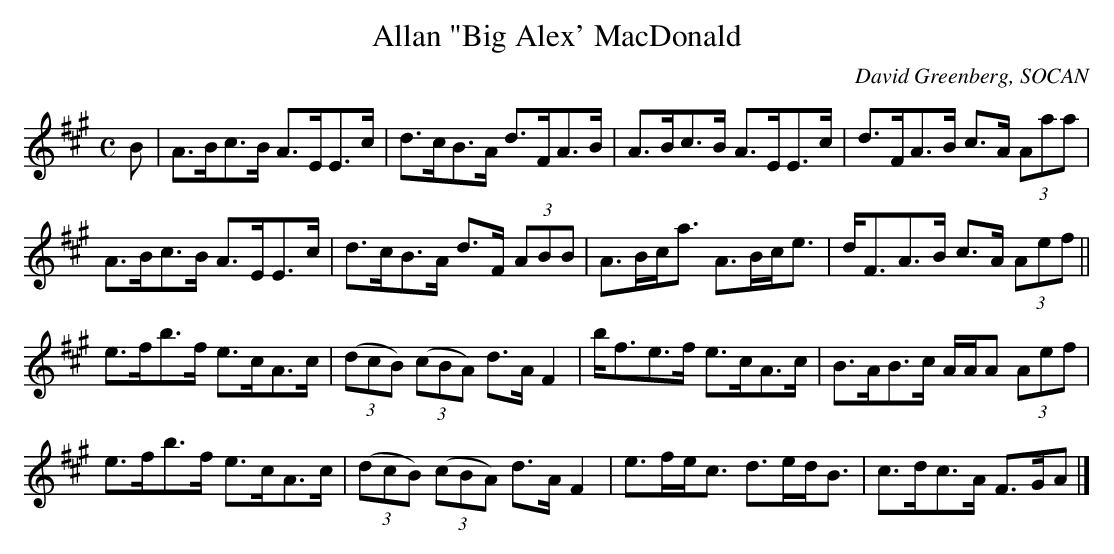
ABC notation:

X:1
T:Allan "Big Alex' MacDonald
C:David Greenberg, SOCAN
L:1/8
M:C
K:A
B|A>Bc>B A>EE>c|d>cB>A d>FA>B|A>Bc>B A>EE>c|d>FA>B c>A (3Aaa|
A>Bc>B A>EE>c|d>cB>A d>F (3ABB|A>Bc<a A>Bc<e|d<FA>B c>A (3Aef||
e>fb>f e>cA>c|(3(dcB) (3(cBA) d>A F2|b<fe>f e>cA>c|B>AB>c A/A/A (3Aef|
e>fb>f e>cA>c|(3(dcB) (3(cBA) d>A F2|e>fe<c d>ed<B|c>dc>A F>GA|]
